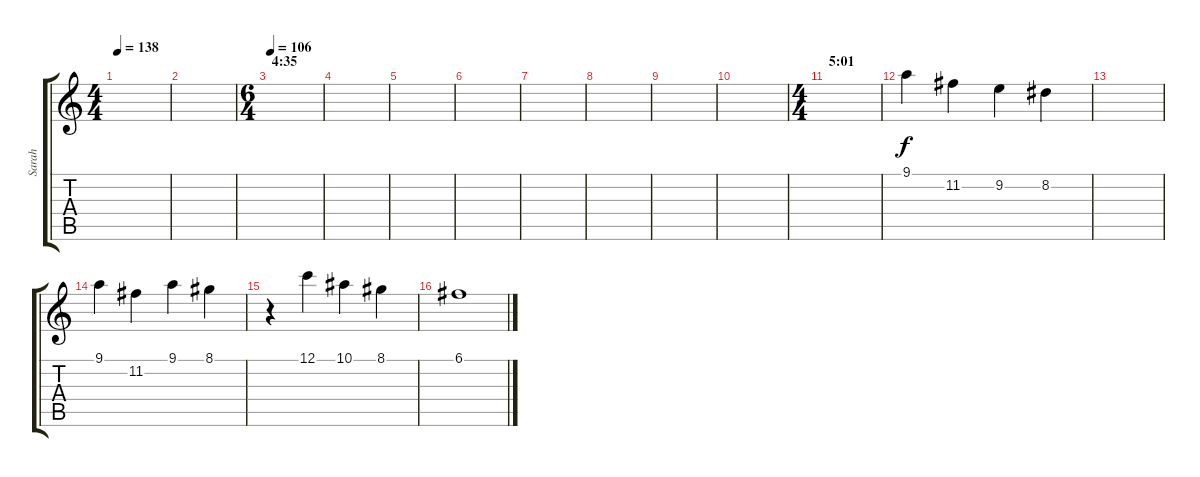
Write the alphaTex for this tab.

\track ("Sarah" "Sarah") {instrument choiraahs}
\staff {score tabs}
\tuning (C5 G4 Eb4 Bb3 F3 C3) {hide}
\ts (4 4)
\tempo 138
\clef g2
\ks c
|
|
\ts (6 4)
\section ("" "4:35")
\tempo 106
|
|
|
|
|
|
|
|
\ts (4 4)
\section ("" "5:01")
|
9.1.4 11.2.4 9.2.4 8.2.4 |
|
9.1.4 11.2.4 9.1.4 8.1.4 |
r.4 12.1.4 10.1.4 8.1.4 |
6.1.1
